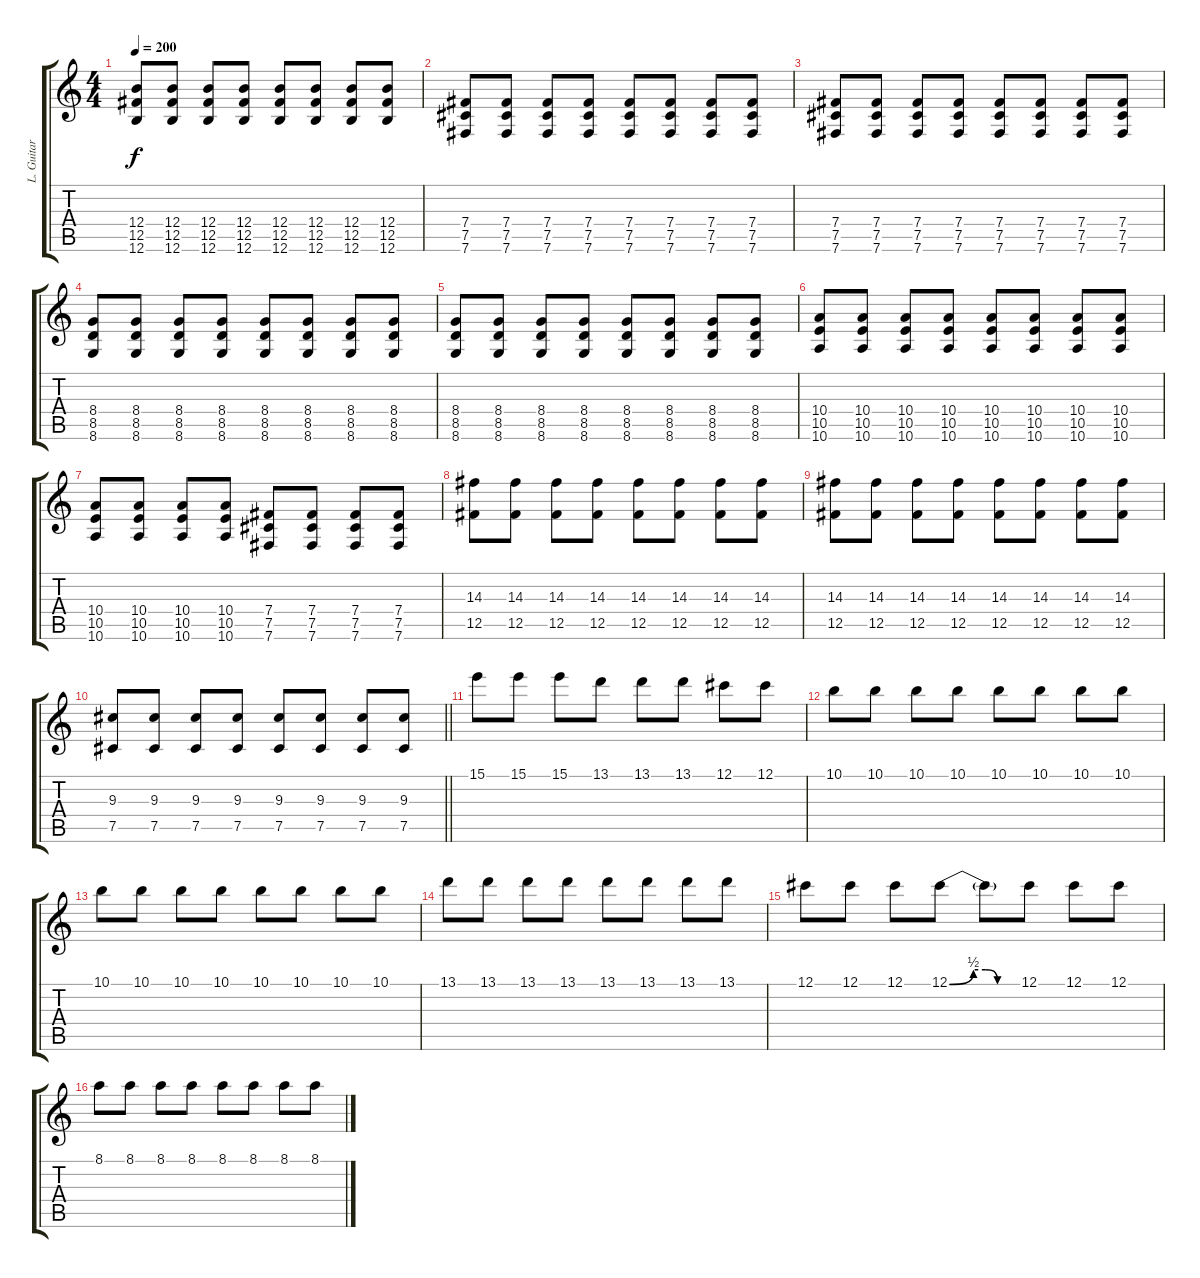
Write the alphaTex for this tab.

\track ("L. Guitar" "L. Guitar") {instrument distortionguitar}
\staff {score tabs}
\tuning (Db4 Ab3 E3 B2 Gb2 B1) {hide}
\ts (4 4)
\tempo 200
\clef g2
\ks c
(12.4 12.5 12.6).8{dy f} (12.4 12.5 12.6).8 (12.4 12.5 12.6).8 (12.4 12.5 12.6).8 (12.4 12.5 12.6).8 (12.4 12.5 12.6).8 (12.4 12.5 12.6).8 (12.4 12.5 12.6).8 |
(7.4 7.5 7.6).8 (7.4 7.5 7.6).8 (7.4 7.5 7.6).8 (7.4 7.5 7.6).8 (7.4 7.5 7.6).8 (7.4 7.5 7.6).8 (7.4 7.5 7.6).8 (7.4 7.5 7.6).8 |
(7.4 7.5 7.6).8 (7.4 7.5 7.6).8 (7.4 7.5 7.6).8 (7.4 7.5 7.6).8 (7.4 7.5 7.6).8 (7.4 7.5 7.6).8 (7.4 7.5 7.6).8 (7.4 7.5 7.6).8 |
(8.4 8.5 8.6).8 (8.4 8.5 8.6).8 (8.4 8.5 8.6).8 (8.4 8.5 8.6).8 (8.4 8.5 8.6).8 (8.4 8.5 8.6).8 (8.4 8.5 8.6).8 (8.4 8.5 8.6).8 |
(8.4 8.5 8.6).8 (8.4 8.5 8.6).8 (8.4 8.5 8.6).8 (8.4 8.5 8.6).8 (8.4 8.5 8.6).8 (8.4 8.5 8.6).8 (8.4 8.5 8.6).8 (8.4 8.5 8.6).8 |
(10.4 10.5 10.6).8 (10.4 10.5 10.6).8 (10.4 10.5 10.6).8 (10.4 10.5 10.6).8 (10.4 10.5 10.6).8 (10.4 10.5 10.6).8 (10.4 10.5 10.6).8 (10.4 10.5 10.6).8 |
(10.4 10.5 10.6).8 (10.4 10.5 10.6).8 (10.4 10.5 10.6).8 (10.4 10.5 10.6).8 (7.4 7.5 7.6).8 (7.4 7.5 7.6).8 (7.4 7.5 7.6).8 (7.4 7.5 7.6).8 |
(14.3 12.5).8 (14.3 12.5).8 (14.3 12.5).8 (14.3 12.5).8 (14.3 12.5).8 (14.3 12.5).8 (14.3 12.5).8 (14.3 12.5).8 |
(14.3 12.5).8 (14.3 12.5).8 (14.3 12.5).8 (14.3 12.5).8 (14.3 12.5).8 (14.3 12.5).8 (14.3 12.5).8 (14.3 12.5).8 |
\barLineRight lightlight
(9.3 7.5).8 (9.3 7.5).8 (9.3 7.5).8 (9.3 7.5).8 (9.3 7.5).8 (9.3 7.5).8 (9.3 7.5).8 (9.3 7.5).8 |
\section ("" "")
15.1.8 15.1.8 15.1.8 13.1.8 13.1.8 13.1.8 12.1.8 12.1.8 |
10.1.8 10.1.8 10.1.8 10.1.8 10.1.8 10.1.8 10.1.8 10.1.8 |
10.1.8 10.1.8 10.1.8 10.1.8 10.1.8 10.1.8 10.1.8 10.1.8 |
13.1.8 13.1.8 13.1.8 13.1.8 13.1.8 13.1.8 13.1.8 13.1.8 |
12.1.8 12.1.8 12.1.8 12.1{be (custom 0 0 20 2 30 2 40 0 60 0)}.8 12.1{t}.8 12.1.8 12.1.8 12.1.8 |
8.1.8 8.1.8 8.1.8 8.1.8 8.1.8 8.1.8 8.1.8 8.1.8
